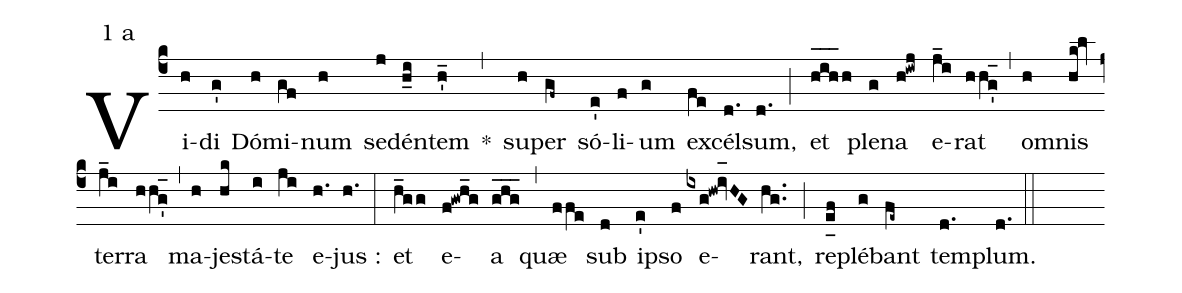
mode:1 a;
%%
(c4) Vi(h)di(g') Dó(h)mi(gf)num(h) se(j)dén(h_i)tem(h'_) *(,) su(h)per(gf~) só(e')li(f)um(g) ex(fe)cél(d.)sum,(d.) (;) et(h_[oh:h]i_[oh:h]h_[oh:h]h) ple(g)na(h!iwj) e(j_i)rat(hhg'_1) (,) o(h)mnis(hk!lv) ter(j_i)ra(hhg'_1) (,) ma(h)je(hk)stá(i)te(ji) e(h.)jus :(h.) (:) et(h_gg) e(f!gwh_g)a(ghg___) (,) quæ(ffe) sub(d) i(e')pso(f) e(ixg!hw!iv_[oh:h]HG)rant,(hg..) (;) re(e_[uh:l]f)plé(g)bant(fe~) tem(d.)plum.(d.) (::)
